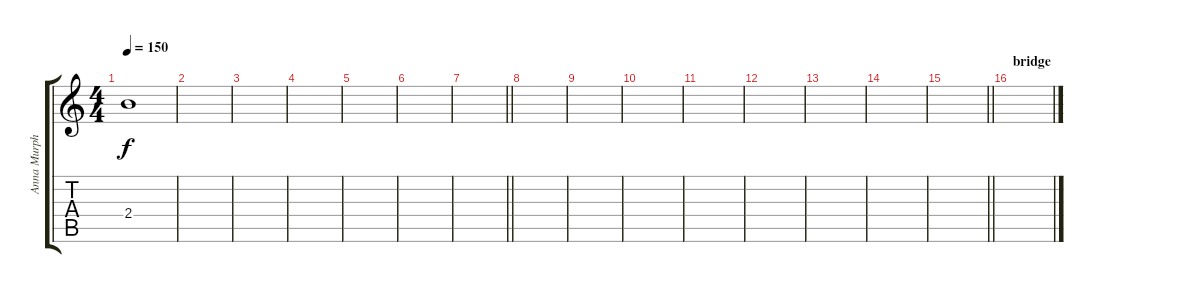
\track ("Anna Murphy" "Anna Murph") {instrument contrabass}
\staff {score tabs}
\tuning (B4 Gb4 D4 A3 E3 B2) {hide}
\ts (4 4)
\tempo 150
\clef g2
\ks c
2.4{t}.1{dy f} |
|
|
|
|
|
\barLineRight lightlight
|
\section ("" "")
|
|
|
|
|
|
|
\barLineRight lightlight
|
\section ("" "bridge")
